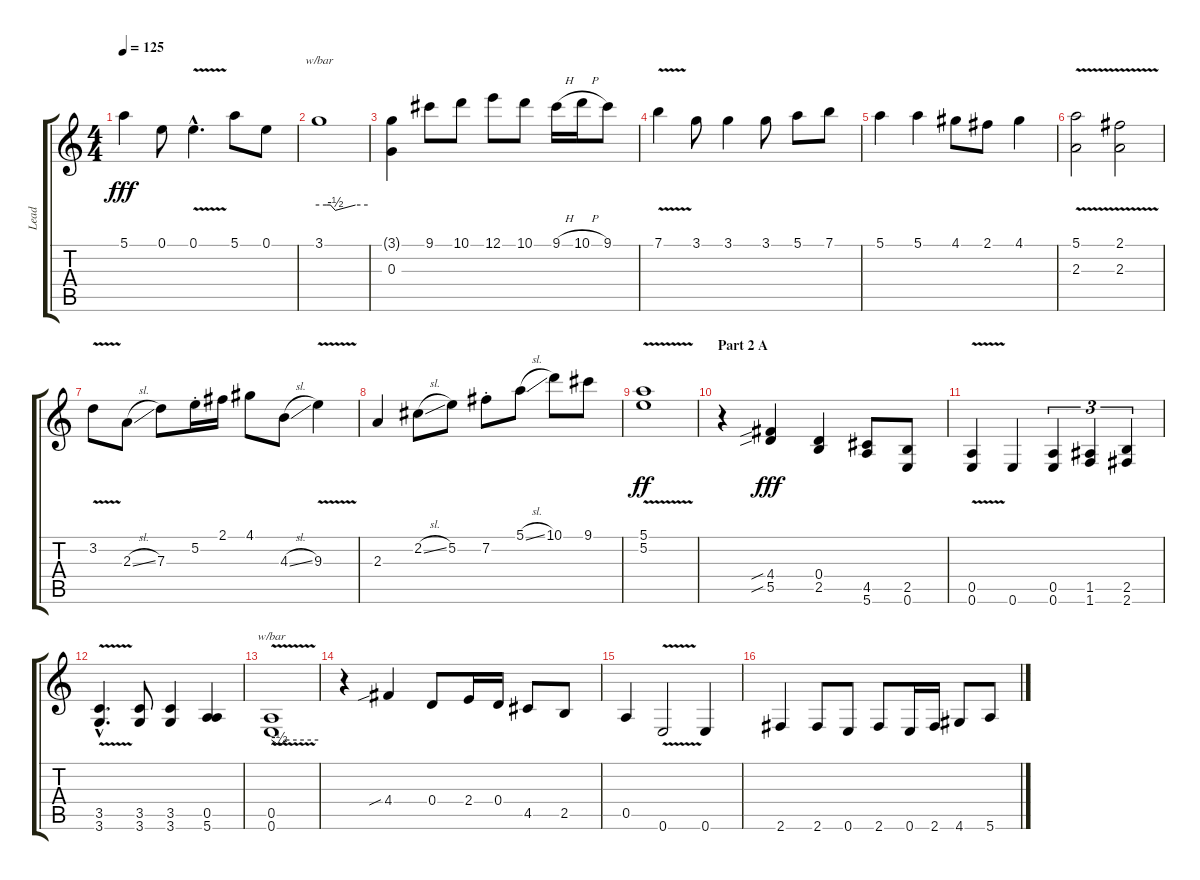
\track ("Lead" "Lead") {instrument acousticguitarnylon}
\staff {score tabs}
\tuning (E4 B3 G3 D3 A2 E2) {hide}
\ts (4 4)
\tempo 125
\clef g2
\ks c
5.1.4{dy fff} 0.1.8 0.1{v hac}.4{d} 5.1.8 0.1.8 |
3.1.1{tbe (custom default 0 0 9 0 14 0 20 -2 45 0 60 0)} |
(3.1{t} 0.3).4 9.1.8 10.1.8 12.1.8 10.1.8 9.1{h}.16 10.1{h}.16 9.1.8 |
7.1{v}.4 3.1.8 3.1.4 3.1.8 5.1.8 7.1.8 |
5.1.4 5.1.4 4.1.8 2.1.8 4.1.4 |
(5.1{v} 2.3{v}).2 (2.1 2.3{v}).2 |
3.2{v}.8 2.3{sl}.8 7.3.8 5.2{st}.16 2.1.16 4.1.8 4.3{sl}.8 9.3{v}.4 |
2.3.4 2.2{sl}.8 5.2.8 7.2{st}.8 5.1{sl}.8 10.1.8 9.1.8 |
(5.1{v} 5.2{v}).1{dy ff} |
\section ("" "Part 2 A")
r.4{instrument electricguitarclean} (4.4{sib} 5.5{sib}).4{dy fff} (0.4 2.5).4 (4.5 5.6).8 (2.5 0.6).8 |
(0.5{v} 0.6).4 0.6.4 (0.5 0.6).4{tu (3 2)} (1.5 1.6).4{tu (3 2)} (2.5 2.6).4{tu (3 2)} |
(3.5{hac} 3.6{v hac}).4{d} (3.5 3.6).8 (3.5 3.6).4 (0.5 5.6).4 |
(0.5{v} 0.6).1{tbe (custom default 0 0 10 -2 19 0 60 0)} |
r.4 4.4{sib}.4 0.4.8 2.4.16 0.4.16 4.5.8 2.5.8 |
0.5.4 0.6{v}.2 0.6.4 |
2.6.4 2.6.8 0.6.8 2.6.8 0.6.16 2.6.16 4.6.8 5.6.8
